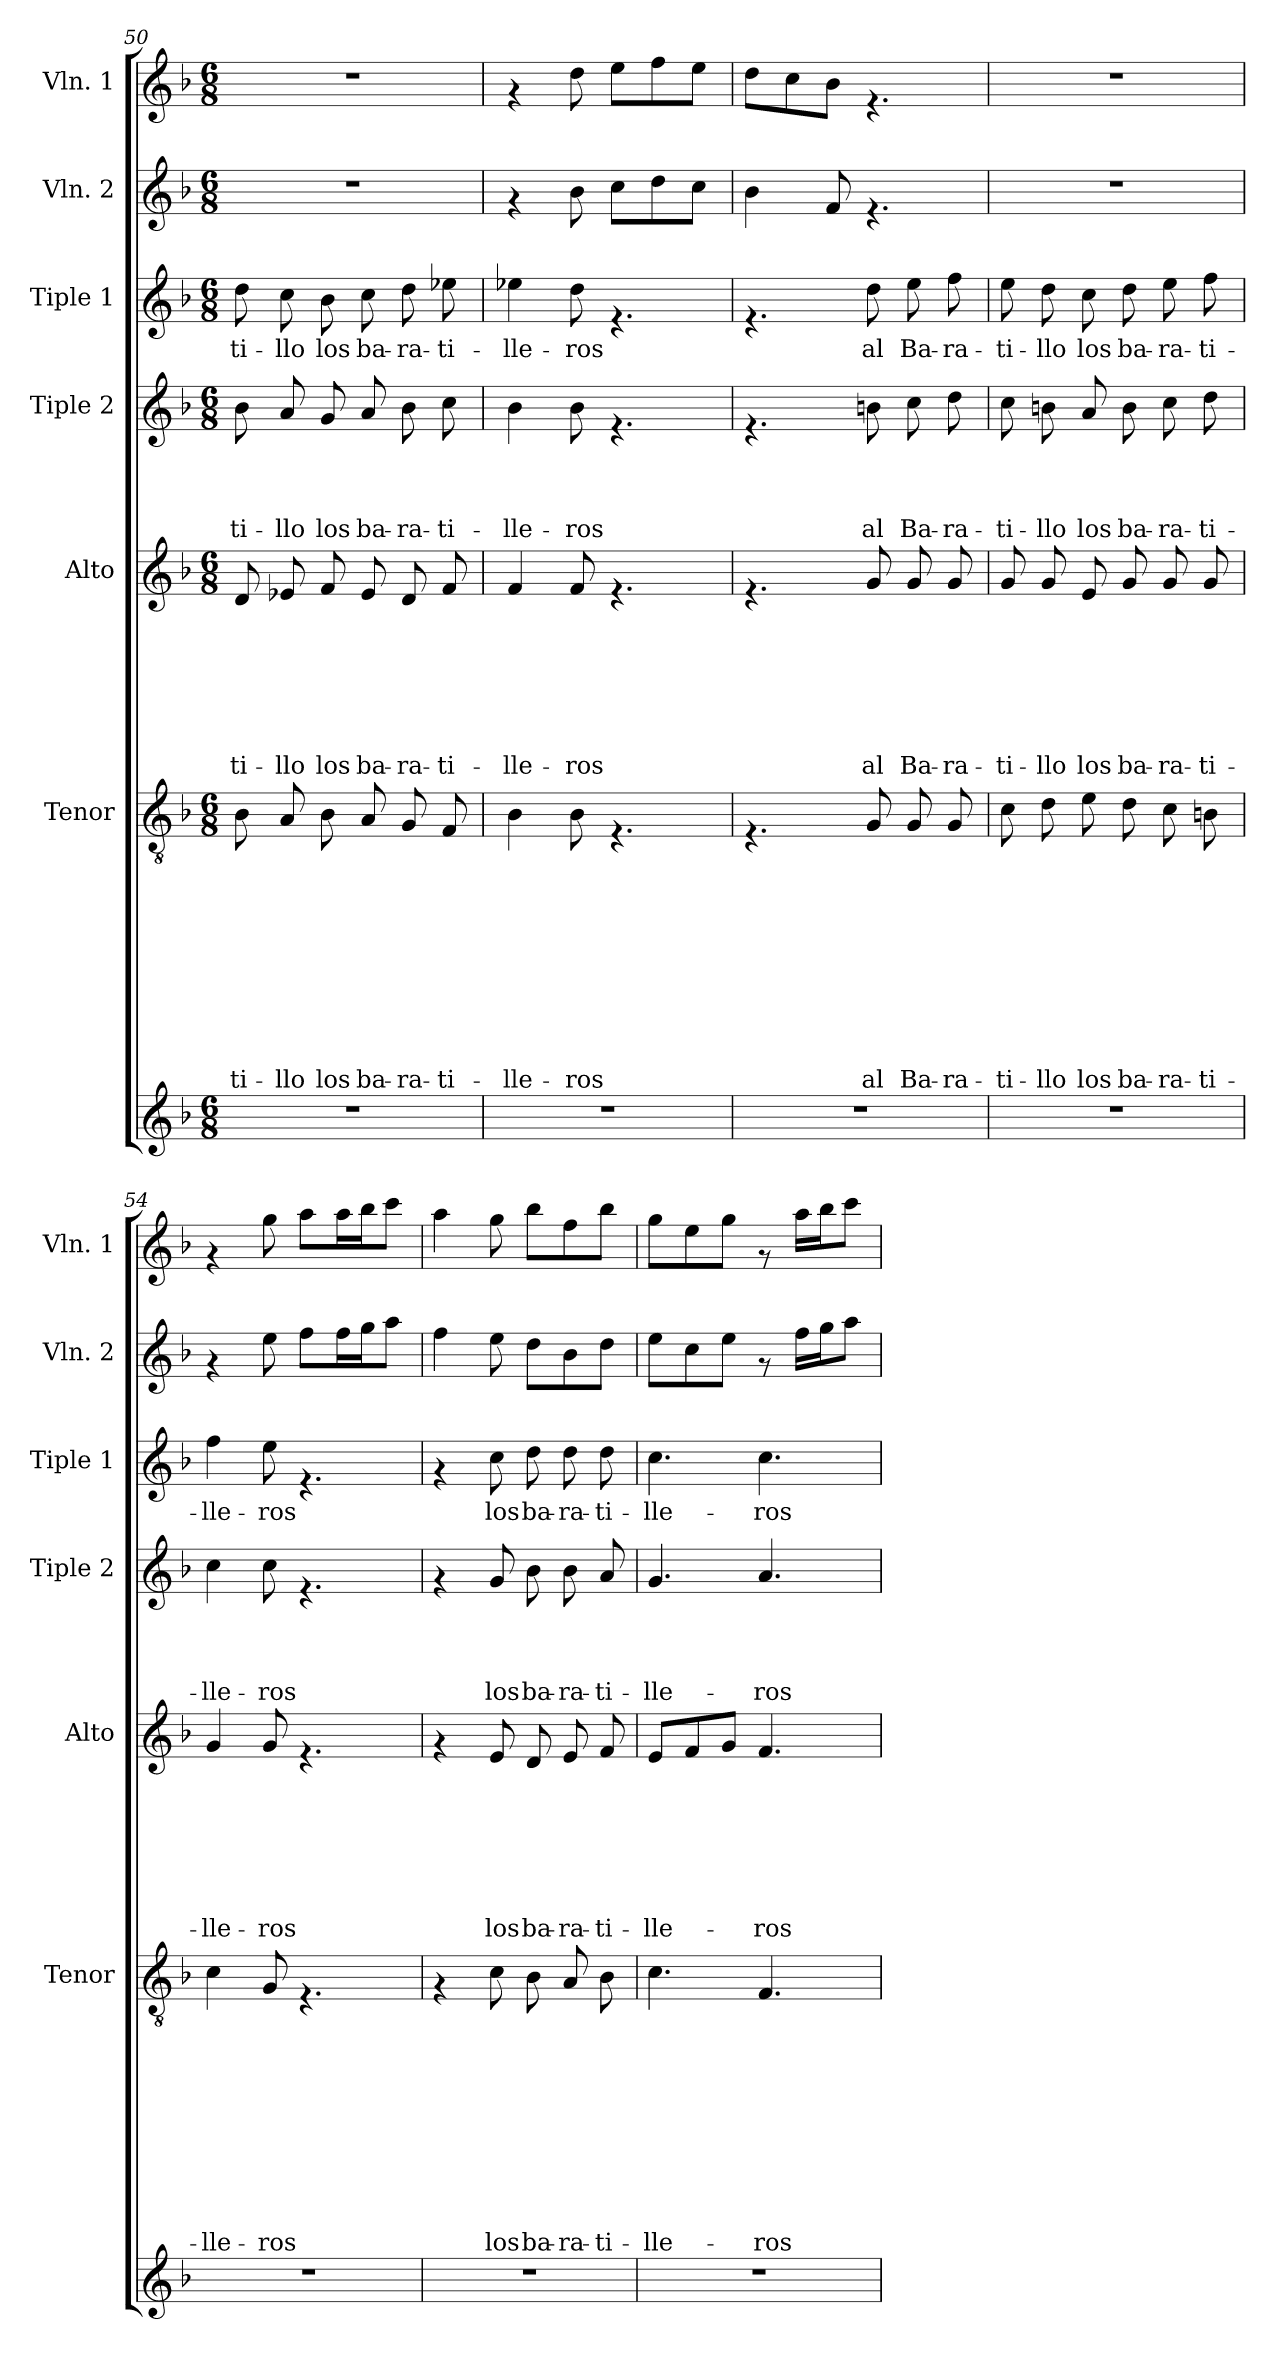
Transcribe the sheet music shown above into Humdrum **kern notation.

**kern	**kern	**text	**text	**text	**text	**text	**text	**text	**text	**text	**text	**kern	**text	**text	**text	**text	**text	**text	**text	**kern	**text	**text	**text	**text	**kern	**text	**kern	**kern
*part7	*part6	*part6	*part6	*part6	*part6	*part6	*part6	*part6	*part6	*part6	*part6	*part5	*part5	*part5	*part5	*part5	*part5	*part5	*part5	*part4	*part4	*part4	*part4	*part4	*part3	*part3	*part2	*part1
*staff7	*staff6	*staff6	*staff6	*staff6	*staff6	*staff6	*staff6	*staff6	*staff6	*staff6	*staff6	*staff5	*staff5	*staff5	*staff5	*staff5	*staff5	*staff5	*staff5	*staff4	*staff4	*staff4	*staff4	*staff4	*staff3	*staff3	*staff2	*staff1
*	*I"Tenor	*	*	*	*	*	*	*	*	*	*	*I"Alto	*	*	*	*	*	*	*	*I"Tiple 2	*	*	*	*	*I"Tiple 1	*	*I"Vln. 2	*I"Vln. 1
*	*I'Tenor	*	*	*	*	*	*	*	*	*	*	*I'Alto	*	*	*	*	*	*	*	*I'Tiple 2	*	*	*	*	*I'Tiple 1	*	*I'Vln. 2	*I'Vln. 1
*clefG2	*clefGv2	*	*	*	*	*	*	*	*	*	*	*clefG2	*	*	*	*	*	*	*	*clefG2	*	*	*	*	*clefG2	*	*clefG2	*clefG2
*ITrd7c12	*	*	*	*	*	*	*	*	*	*	*	*	*	*	*	*	*	*	*	*	*	*	*	*	*	*	*	*
*k[b-]	*k[b-]	*	*	*	*	*	*	*	*	*	*	*k[b-]	*	*	*	*	*	*	*	*k[b-]	*	*	*	*	*k[b-]	*	*k[b-]	*k[b-]
*F:	*F:	*	*	*	*	*	*	*	*	*	*	*F:	*	*	*	*	*	*	*	*F:	*	*	*	*	*F:	*	*F:	*F:
*M6/8	*M6/8	*	*	*	*	*	*	*	*	*	*	*M6/8	*	*	*	*	*	*	*	*M6/8	*	*	*	*	*M6/8	*	*M6/8	*M6/8
=50	=50	=50	=50	=50	=50	=50	=50	=50	=50	=50	=50	=50	=50	=50	=50	=50	=50	=50	=50	=50	=50	=50	=50	=50	=50	=50	=50	=50
!	!	!	!	!	!	!	!	!	!	!	!LO:LY:b	!	!	!	!	!	!	!	!LO:LY:b	!	!	!	!	!LO:LY:b	!	!LO:LY:b	!	!
2.r	8B-\	.	.	.	.	.	.	.	.	.	-ti-	8d/	.	.	.	.	.	.	-ti-	8b-\	.	.	.	-ti-	8dd\	-ti-	2.r	2.r
!	!	!	!	!	!	!	!	!	!	!	!LO:LY:b	!	!	!	!	!	!	!	!LO:LY:b	!	!	!	!	!LO:LY:b	!	!LO:LY:b	!	!
.	8A/	.	.	.	.	.	.	.	.	.	-llo	8e-X/	.	.	.	.	.	.	-llo	8a/	.	.	.	-llo	8cc\	-llo	.	.
!	!	!	!	!	!	!	!	!	!	!	!LO:LY:b	!	!	!	!	!	!	!	!LO:LY:b	!	!	!	!	!LO:LY:b	!	!LO:LY:b	!	!
.	8B-\	.	.	.	.	.	.	.	.	.	los	8f/	.	.	.	.	.	.	los	8g/	.	.	.	los	8b-\	los	.	.
!	!	!	!	!	!	!	!	!	!	!	!LO:LY:b	!	!	!	!	!	!	!	!LO:LY:b	!	!	!	!	!LO:LY:b	!	!LO:LY:b	!	!
.	8A/	.	.	.	.	.	.	.	.	.	ba-	8e-/	.	.	.	.	.	.	ba-	8a/	.	.	.	ba-	8cc\	ba-	.	.
!	!	!	!	!	!	!	!	!	!	!	!LO:LY:b	!	!	!	!	!	!	!	!LO:LY:b	!	!	!	!	!LO:LY:b	!	!LO:LY:b	!	!
.	8G/	.	.	.	.	.	.	.	.	.	-ra-	8d/	.	.	.	.	.	.	-ra-	8b-\	.	.	.	-ra-	8dd\	-ra-	.	.
!	!	!	!	!	!	!	!	!	!	!	!LO:LY:b	!	!	!	!	!	!	!	!LO:LY:b	!	!	!	!	!LO:LY:b	!	!LO:LY:b	!	!
.	8F/	.	.	.	.	.	.	.	.	.	-ti-	8f/	.	.	.	.	.	.	-ti-	8cc\	.	.	.	-ti-	8ee-X\	-ti-	.	.
=51	=51	=51	=51	=51	=51	=51	=51	=51	=51	=51	=51	=51	=51	=51	=51	=51	=51	=51	=51	=51	=51	=51	=51	=51	=51	=51	=51	=51
!	!	!	!	!	!	!	!	!	!	!	!LO:LY:b	!	!	!	!	!	!	!	!LO:LY:b	!	!	!	!	!LO:LY:b	!	!LO:LY:b	!	!
2.r	4B-\	.	.	.	.	.	.	.	.	.	-lle-	4f/	.	.	.	.	.	.	-lle-	4b-\	.	.	.	-lle-	4ee-X\	-lle-	4rf	4rf
!	!	!	!	!	!	!	!	!	!	!	!LO:LY:b	!	!	!	!	!	!	!	!LO:LY:b	!	!	!	!	!LO:LY:b	!	!LO:LY:b	!	!
.	8B-\	.	.	.	.	.	.	.	.	.	-ros	8f/	.	.	.	.	.	.	-ros	8b-\	.	.	.	-ros	8dd\	-ros	8b-\	8dd\
.	4.rF	.	.	.	.	.	.	.	.	.	.	4.rf	.	.	.	.	.	.	.	4.rf	.	.	.	.	4.rf	.	8cc\L	8ee\L
.	.	.	.	.	.	.	.	.	.	.	.	.	.	.	.	.	.	.	.	.	.	.	.	.	.	.	8dd\	8ff\
.	.	.	.	.	.	.	.	.	.	.	.	.	.	.	.	.	.	.	.	.	.	.	.	.	.	.	8cc\J	8ee\J
=52	=52	=52	=52	=52	=52	=52	=52	=52	=52	=52	=52	=52	=52	=52	=52	=52	=52	=52	=52	=52	=52	=52	=52	=52	=52	=52	=52	=52
2.r	4.rF	.	.	.	.	.	.	.	.	.	.	4.rf	.	.	.	.	.	.	.	4.rf	.	.	.	.	4.rf	.	4b-\	8dd\L
.	.	.	.	.	.	.	.	.	.	.	.	.	.	.	.	.	.	.	.	.	.	.	.	.	.	.	.	8cc\
.	.	.	.	.	.	.	.	.	.	.	.	.	.	.	.	.	.	.	.	.	.	.	.	.	.	.	8f/	8b-\J
!	!	!	!	!	!	!	!	!	!	!	!LO:LY:b	!	!	!	!	!	!	!	!LO:LY:b	!	!	!	!	!LO:LY:b	!	!LO:LY:b	!	!
.	8G/	.	.	.	.	.	.	.	.	.	al	8g/	.	.	.	.	.	.	al	8bn\	.	.	.	al	8dd\	al	4.rf	4.rf
!	!	!	!	!	!	!	!	!	!	!	!LO:LY:b	!	!	!	!	!	!	!	!LO:LY:b	!	!	!	!	!LO:LY:b	!	!LO:LY:b	!	!
.	8G/	.	.	.	.	.	.	.	.	.	Ba-	8g/	.	.	.	.	.	.	Ba-	8cc\	.	.	.	Ba-	8ee\	Ba-	.	.
!	!	!	!	!	!	!	!	!	!	!	!LO:LY:b	!	!	!	!	!	!	!	!LO:LY:b	!	!	!	!	!LO:LY:b	!	!LO:LY:b	!	!
.	8G/	.	.	.	.	.	.	.	.	.	-ra-	8g/	.	.	.	.	.	.	-ra-	8dd\	.	.	.	-ra-	8ff\	-ra-	.	.
!!LO:PB:g=z
=53	=53	=53	=53	=53	=53	=53	=53	=53	=53	=53	=53	=53	=53	=53	=53	=53	=53	=53	=53	=53	=53	=53	=53	=53	=53	=53	=53	=53
!	!	!	!	!	!	!	!	!	!	!	!LO:LY:b	!	!	!	!	!	!	!	!LO:LY:b	!	!	!	!	!LO:LY:b	!	!LO:LY:b	!	!
2.r	8c\	.	.	.	.	.	.	.	.	.	-ti-	8g/	.	.	.	.	.	.	-ti-	8cc\	.	.	.	-ti-	8ee\	-ti-	2.r	2.r
!	!	!	!	!	!	!	!	!	!	!	!LO:LY:b	!	!	!	!	!	!	!	!LO:LY:b	!	!	!	!	!LO:LY:b	!	!LO:LY:b	!	!
.	8d\	.	.	.	.	.	.	.	.	.	-llo	8g/	.	.	.	.	.	.	-llo	8bn\	.	.	.	-llo	8dd\	-llo	.	.
!	!	!	!	!	!	!	!	!	!	!	!LO:LY:b	!	!	!	!	!	!	!	!LO:LY:b	!	!	!	!	!LO:LY:b	!	!LO:LY:b	!	!
.	8e\	.	.	.	.	.	.	.	.	.	los	8e/	.	.	.	.	.	.	los	8a/	.	.	.	los	8cc\	los	.	.
!	!	!	!	!	!	!	!	!	!	!	!LO:LY:b	!	!	!	!	!	!	!	!LO:LY:b	!	!	!	!	!LO:LY:b	!	!LO:LY:b	!	!
.	8d\	.	.	.	.	.	.	.	.	.	ba-	8g/	.	.	.	.	.	.	ba-	8b\	.	.	.	ba-	8dd\	ba-	.	.
!	!	!	!	!	!	!	!	!	!	!	!LO:LY:b	!	!	!	!	!	!	!	!LO:LY:b	!	!	!	!	!LO:LY:b	!	!LO:LY:b	!	!
.	8c\	.	.	.	.	.	.	.	.	.	-ra-	8g/	.	.	.	.	.	.	-ra-	8cc\	.	.	.	-ra-	8ee\	-ra-	.	.
!	!	!	!	!	!	!	!	!	!	!	!LO:LY:b	!	!	!	!	!	!	!	!LO:LY:b	!	!	!	!	!LO:LY:b	!	!LO:LY:b	!	!
.	8Bn\	.	.	.	.	.	.	.	.	.	-ti-	8g/	.	.	.	.	.	.	-ti-	8dd\	.	.	.	-ti-	8ff\	-ti-	.	.
=54	=54	=54	=54	=54	=54	=54	=54	=54	=54	=54	=54	=54	=54	=54	=54	=54	=54	=54	=54	=54	=54	=54	=54	=54	=54	=54	=54	=54
!	!	!	!	!	!	!	!	!	!	!	!LO:LY:b	!	!	!	!	!	!	!	!LO:LY:b	!	!	!	!	!LO:LY:b	!	!LO:LY:b	!	!
2.r	4c\	.	.	.	.	.	.	.	.	.	-lle-	4g/	.	.	.	.	.	.	-lle-	4cc\	.	.	.	-lle-	4ff\	-lle-	4rf	4rf
!	!	!	!	!	!	!	!	!	!	!	!LO:LY:b	!	!	!	!	!	!	!	!LO:LY:b	!	!	!	!	!LO:LY:b	!	!LO:LY:b	!	!
.	8G/	.	.	.	.	.	.	.	.	.	-ros	8g/	.	.	.	.	.	.	-ros	8cc\	.	.	.	-ros	8ee\	-ros	8ee\	8gg\
.	4.rF	.	.	.	.	.	.	.	.	.	.	4.rf	.	.	.	.	.	.	.	4.rf	.	.	.	.	4.rf	.	8ff\L	8aa\L
.	.	.	.	.	.	.	.	.	.	.	.	.	.	.	.	.	.	.	.	.	.	.	.	.	.	.	16ff\L	16aa\L
.	.	.	.	.	.	.	.	.	.	.	.	.	.	.	.	.	.	.	.	.	.	.	.	.	.	.	16gg\J	16bb-\J
.	.	.	.	.	.	.	.	.	.	.	.	.	.	.	.	.	.	.	.	.	.	.	.	.	.	.	8aa\J	8ccc\J
=55	=55	=55	=55	=55	=55	=55	=55	=55	=55	=55	=55	=55	=55	=55	=55	=55	=55	=55	=55	=55	=55	=55	=55	=55	=55	=55	=55	=55
2.r	4rF	.	.	.	.	.	.	.	.	.	.	4rf	.	.	.	.	.	.	.	4rf	.	.	.	.	4rf	.	4ff\	4aa\
!	!	!	!	!	!	!	!	!	!	!	!LO:LY:b	!	!	!	!	!	!	!	!LO:LY:b	!	!	!	!	!LO:LY:b	!	!LO:LY:b	!	!
.	8c\	.	.	.	.	.	.	.	.	.	los	8e/	.	.	.	.	.	.	los	8g/	.	.	.	los	8cc\	los	8ee\	8gg\
!	!	!	!	!	!	!	!	!	!	!	!LO:LY:b	!	!	!	!	!	!	!	!LO:LY:b	!	!	!	!	!LO:LY:b	!	!LO:LY:b	!	!
.	8B-\	.	.	.	.	.	.	.	.	.	ba-	8d/	.	.	.	.	.	.	ba-	8b-\	.	.	.	ba-	8dd\	ba-	8dd\L	8bb-\L
!	!	!	!	!	!	!	!	!	!	!	!LO:LY:b	!	!	!	!	!	!	!	!LO:LY:b	!	!	!	!	!LO:LY:b	!	!LO:LY:b	!	!
.	8A/	.	.	.	.	.	.	.	.	.	-ra-	8e/	.	.	.	.	.	.	-ra-	8b-\	.	.	.	-ra-	8dd\	-ra-	8b-\	8ff\
!	!	!	!	!	!	!	!	!	!	!	!LO:LY:b	!	!	!	!	!	!	!	!LO:LY:b	!	!	!	!	!LO:LY:b	!	!LO:LY:b	!	!
.	8B-\	.	.	.	.	.	.	.	.	.	-ti-	8f/	.	.	.	.	.	.	-ti-	8a/	.	.	.	-ti-	8dd\	-ti-	8dd\J	8bb-\J
=56	=56	=56	=56	=56	=56	=56	=56	=56	=56	=56	=56	=56	=56	=56	=56	=56	=56	=56	=56	=56	=56	=56	=56	=56	=56	=56	=56	=56
!	!	!	!	!	!	!	!	!	!	!	!LO:LY:b	!	!	!	!	!	!	!	!LO:LY:b	!	!	!	!	!LO:LY:b	!	!LO:LY:b	!	!
2.r	4.c\	.	.	.	.	.	.	.	.	.	-lle-	8e/L	.	.	.	.	.	.	-lle-	4.g/	.	.	.	-lle-	4.cc\	-lle-	8ee\L	8gg\L
.	.	.	.	.	.	.	.	.	.	.	.	8f/	.	.	.	.	.	.	.	.	.	.	.	.	.	.	8cc\	8ee\
.	.	.	.	.	.	.	.	.	.	.	.	8g/J	.	.	.	.	.	.	.	.	.	.	.	.	.	.	8ee\J	8gg\J
!	!	!	!	!	!	!	!	!	!	!	!LO:LY:b	!	!	!	!	!	!	!	!LO:LY:b	!	!	!	!	!LO:LY:b	!	!LO:LY:b	!	!
.	4.F/	.	.	.	.	.	.	.	.	.	-ros	4.f/	.	.	.	.	.	.	-ros	4.a/	.	.	.	-ros	4.cc\	-ros	8rf	8rf
.	.	.	.	.	.	.	.	.	.	.	.	.	.	.	.	.	.	.	.	.	.	.	.	.	.	.	16ff\LL	16aa\LL
.	.	.	.	.	.	.	.	.	.	.	.	.	.	.	.	.	.	.	.	.	.	.	.	.	.	.	16gg\J	16bb-\J
.	.	.	.	.	.	.	.	.	.	.	.	.	.	.	.	.	.	.	.	.	.	.	.	.	.	.	8aa\J	8ccc\J
=	=	=	=	=	=	=	=	=	=	=	=	=	=	=	=	=	=	=	=	=	=	=	=	=	=	=	=	=
*-	*-	*-	*-	*-	*-	*-	*-	*-	*-	*-	*-	*-	*-	*-	*-	*-	*-	*-	*-	*-	*-	*-	*-	*-	*-	*-	*-	*-
